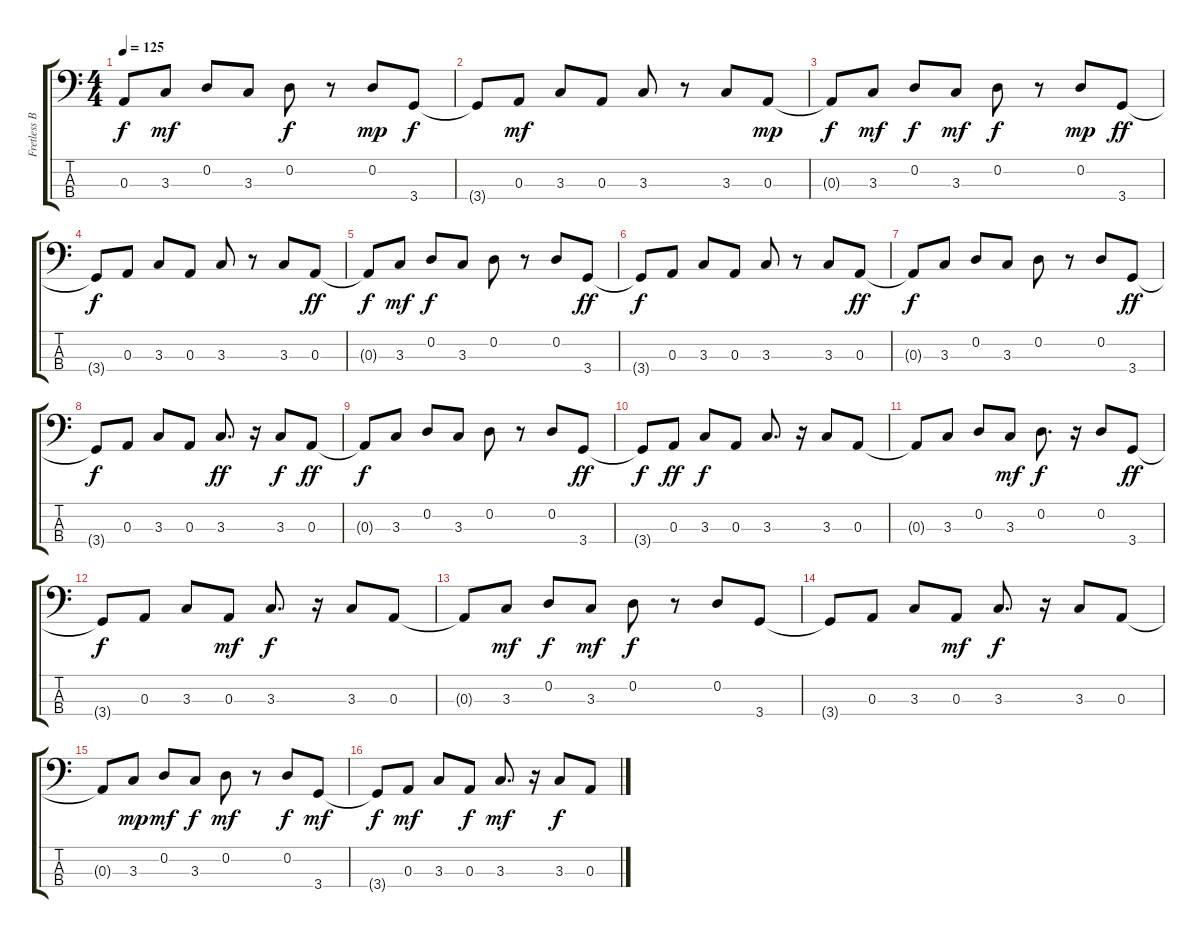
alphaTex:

\track ("Fretless Bass" "Fretless B") {instrument electricbassfinger}
\staff {score tabs}
\tuning (G2 D2 A1 E1) {hide}
\ts (4 4)
\tempo 125
\clef f4
\ks c
0.3{t}.8{dy f} 3.3.8{dy mf} 0.2.8 3.3.8 0.2.8{dy f} r.8 0.2.8{dy mp} 3.4.8{dy f} |
3.4{t}.8 0.3.8{dy mf} 3.3.8 0.3.8 3.3.8 r.8 3.3.8 0.3.8{dy mp} |
0.3{t}.8{dy f} 3.3.8{dy mf} 0.2.8{dy f} 3.3.8{dy mf} 0.2.8{dy f} r.8 0.2.8{dy mp} 3.4.8{dy ff} |
3.4{t}.8{dy f} 0.3.8 3.3.8 0.3.8 3.3.8 r.8 3.3.8 0.3.8{dy ff} |
0.3{t}.8{dy f} 3.3.8{dy mf} 0.2.8{dy f} 3.3.8 0.2.8 r.8 0.2.8 3.4.8{dy ff} |
3.4{t}.8{dy f} 0.3.8 3.3.8 0.3.8 3.3.8 r.8 3.3.8 0.3.8{dy ff} |
0.3{t}.8{dy f} 3.3.8 0.2.8 3.3.8 0.2.8 r.8 0.2.8 3.4.8{dy ff} |
3.4{t}.8{dy f} 0.3.8 3.3.8 0.3.8 3.3.8{d dy ff} r.16 3.3.8{dy f} 0.3.8{dy ff} |
0.3{t}.8{dy f} 3.3.8 0.2.8 3.3.8 0.2.8 r.8 0.2.8 3.4.8{dy ff} |
3.4{t}.8{dy f} 0.3.8{dy ff} 3.3.8{dy f} 0.3.8 3.3.8{d} r.16 3.3.8 0.3.8 |
0.3{t}.8 3.3.8 0.2.8 3.3.8{dy mf} 0.2.8{d dy f} r.16 0.2.8 3.4.8{dy ff} |
3.4{t}.8{dy f} 0.3.8 3.3.8 0.3.8{dy mf} 3.3.8{d dy f} r.16 3.3.8 0.3.8 |
0.3{t}.8 3.3.8{dy mf} 0.2.8{dy f} 3.3.8{dy mf} 0.2.8{dy f} r.8 0.2.8 3.4.8 |
3.4{t}.8 0.3.8 3.3.8 0.3.8{dy mf} 3.3.8{d dy f} r.16 3.3.8 0.3.8 |
0.3{t}.8 3.3.8{dy mp} 0.2.8{dy mf} 3.3.8{dy f} 0.2.8{dy mf} r.8 0.2.8{dy f} 3.4.8{dy mf} |
3.4{t}.8{dy f} 0.3.8{dy mf} 3.3.8 0.3.8{dy f} 3.3.8{d dy mf} r.16 3.3.8{dy f} 0.3.8
